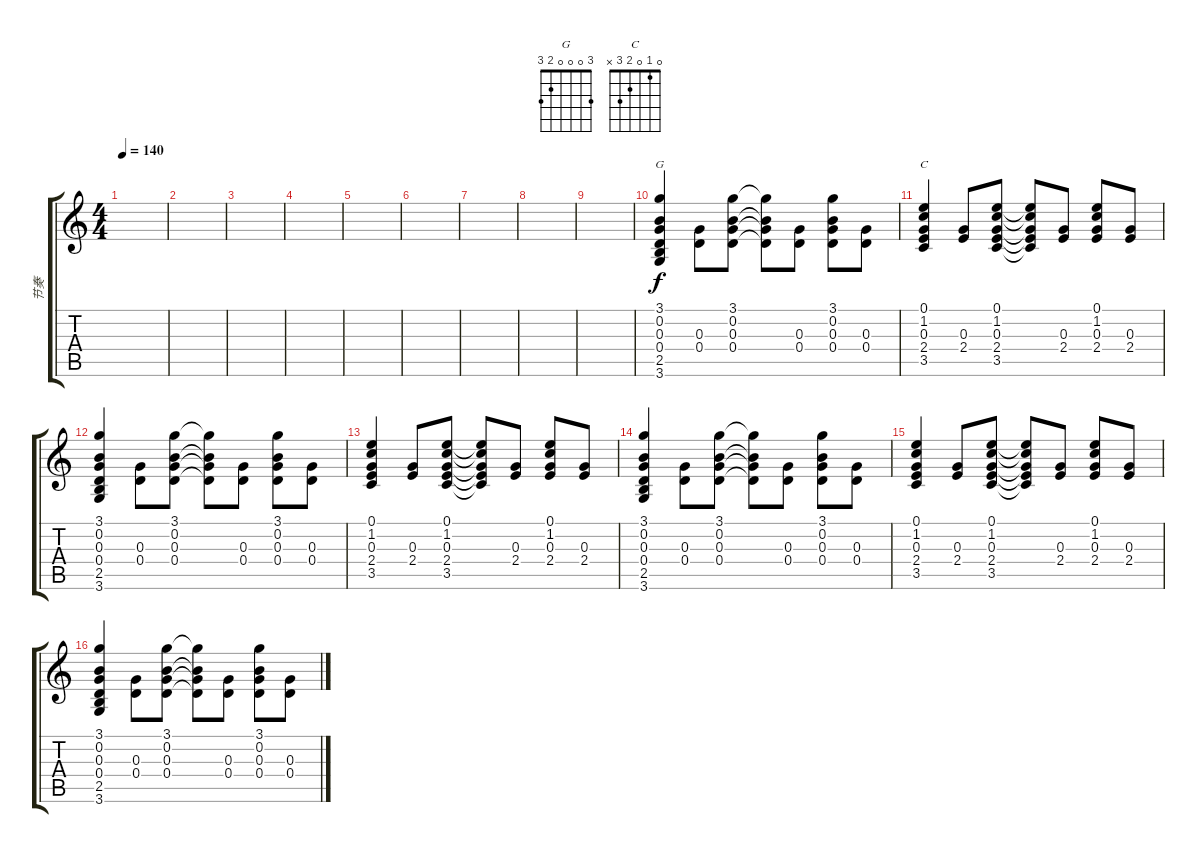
\track ("节奏" "节奏") {instrument electricguitarclean}
\staff {score tabs}
\tuning (E4 B3 G3 D3 A2 E2) {hide}
\chord ("G" 3 0 0 0 2 3)
\chord ("C" 0 1 0 2 3 x)
\ts (4 4)
\tempo 140
\clef g2
\ks c
|
|
|
|
|
|
|
|
|
(3.1 0.2 0.3 0.4 2.5 3.6).4{ch "G"} (0.3 0.4).8 (3.1 0.2 0.3 0.4).8 (3.1{t} 0.2{t} 0.3{t} 0.4{t}).8 (0.3 0.4).8 (3.1 0.2 0.3 0.4).8 (0.3 0.4).8 |
(0.1 1.2 0.3 2.4 3.5).4{ch "C"} (0.3 2.4).8 (0.1 1.2 0.3 2.4 3.5).8 (0.1{t} 1.2{t} 0.3{t} 2.4{t} 3.5{t}).8 (0.3 2.4).8 (0.1 1.2 0.3 2.4).8 (0.3 2.4).8 |
(3.1 0.2 0.3 0.4 2.5 3.6).4 (0.3 0.4).8 (3.1 0.2 0.3 0.4).8 (3.1{t} 0.2{t} 0.3{t} 0.4{t}).8 (0.3 0.4).8 (3.1 0.2 0.3 0.4).8 (0.3 0.4).8 |
(0.1 1.2 0.3 2.4 3.5).4 (0.3 2.4).8 (0.1 1.2 0.3 2.4 3.5).8 (0.1{t} 1.2{t} 0.3{t} 2.4{t} 3.5{t}).8 (0.3 2.4).8 (0.1 1.2 0.3 2.4).8 (0.3 2.4).8 |
(3.1 0.2 0.3 0.4 2.5 3.6).4 (0.3 0.4).8 (3.1 0.2 0.3 0.4).8 (3.1{t} 0.2{t} 0.3{t} 0.4{t}).8 (0.3 0.4).8 (3.1 0.2 0.3 0.4).8 (0.3 0.4).8 |
(0.1 1.2 0.3 2.4 3.5).4 (0.3 2.4).8 (0.1 1.2 0.3 2.4 3.5).8 (0.1{t} 1.2{t} 0.3{t} 2.4{t} 3.5{t}).8 (0.3 2.4).8 (0.1 1.2 0.3 2.4).8 (0.3 2.4).8 |
(3.1 0.2 0.3 0.4 2.5 3.6).4 (0.3 0.4).8 (3.1 0.2 0.3 0.4).8 (3.1{t} 0.2{t} 0.3{t} 0.4{t}).8 (0.3 0.4).8 (3.1 0.2 0.3 0.4).8 (0.3 0.4).8
